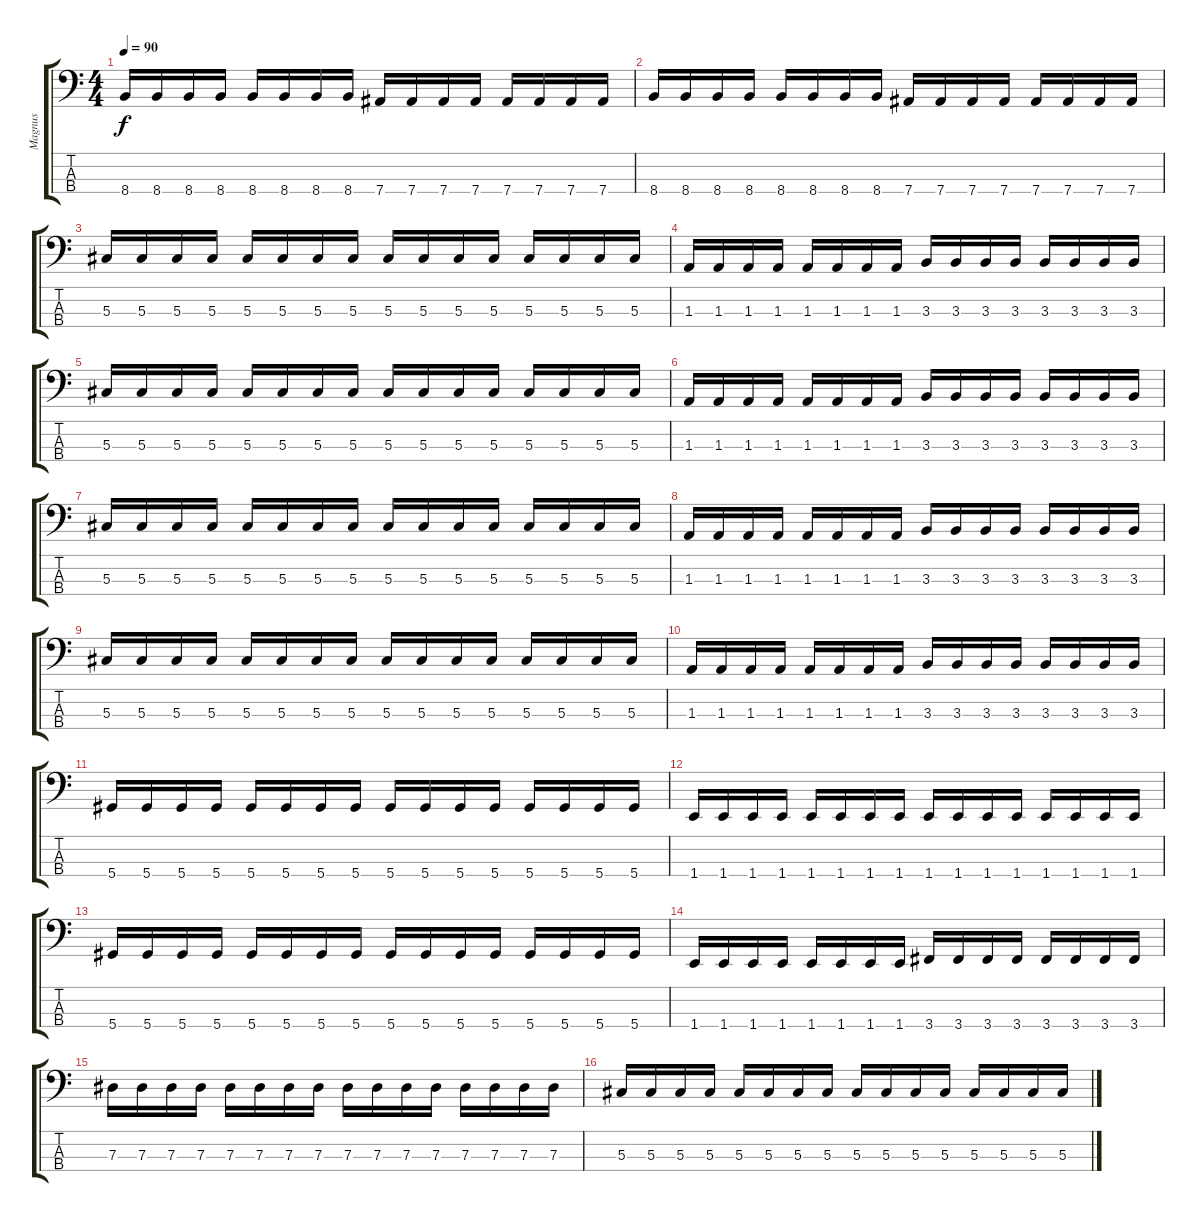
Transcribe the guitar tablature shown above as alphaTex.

\track ("Magnus" "Magnus") {instrument electricbassfinger}
\staff {score tabs}
\tuning (Gb2 Db2 Ab1 Eb1) {hide}
\ts (4 4)
\tempo 90
\clef f4
\ks c
8.4.16{dy f} 8.4.16 8.4.16 8.4.16 8.4.16 8.4.16 8.4.16 8.4.16 7.4.16 7.4.16 7.4.16 7.4.16 7.4.16 7.4.16 7.4.16 7.4.16 |
8.4.16 8.4.16 8.4.16 8.4.16 8.4.16 8.4.16 8.4.16 8.4.16 7.4.16 7.4.16 7.4.16 7.4.16 7.4.16 7.4.16 7.4.16 7.4.16 |
5.3.16 5.3.16 5.3.16 5.3.16 5.3.16 5.3.16 5.3.16 5.3.16 5.3.16 5.3.16 5.3.16 5.3.16 5.3.16 5.3.16 5.3.16 5.3.16 |
1.3.16 1.3.16 1.3.16 1.3.16 1.3.16 1.3.16 1.3.16 1.3.16 3.3.16 3.3.16 3.3.16 3.3.16 3.3.16 3.3.16 3.3.16 3.3.16 |
5.3.16 5.3.16 5.3.16 5.3.16 5.3.16 5.3.16 5.3.16 5.3.16 5.3.16 5.3.16 5.3.16 5.3.16 5.3.16 5.3.16 5.3.16 5.3.16 |
1.3.16 1.3.16 1.3.16 1.3.16 1.3.16 1.3.16 1.3.16 1.3.16 3.3.16 3.3.16 3.3.16 3.3.16 3.3.16 3.3.16 3.3.16 3.3.16 |
5.3.16 5.3.16 5.3.16 5.3.16 5.3.16 5.3.16 5.3.16 5.3.16 5.3.16 5.3.16 5.3.16 5.3.16 5.3.16 5.3.16 5.3.16 5.3.16 |
1.3.16 1.3.16 1.3.16 1.3.16 1.3.16 1.3.16 1.3.16 1.3.16 3.3.16 3.3.16 3.3.16 3.3.16 3.3.16 3.3.16 3.3.16 3.3.16 |
5.3.16 5.3.16 5.3.16 5.3.16 5.3.16 5.3.16 5.3.16 5.3.16 5.3.16 5.3.16 5.3.16 5.3.16 5.3.16 5.3.16 5.3.16 5.3.16 |
1.3.16 1.3.16 1.3.16 1.3.16 1.3.16 1.3.16 1.3.16 1.3.16 3.3.16 3.3.16 3.3.16 3.3.16 3.3.16 3.3.16 3.3.16 3.3.16 |
5.4.16 5.4.16 5.4.16 5.4.16 5.4.16 5.4.16 5.4.16 5.4.16 5.4.16 5.4.16 5.4.16 5.4.16 5.4.16 5.4.16 5.4.16 5.4.16 |
1.4.16 1.4.16 1.4.16 1.4.16 1.4.16 1.4.16 1.4.16 1.4.16 1.4.16 1.4.16 1.4.16 1.4.16 1.4.16 1.4.16 1.4.16 1.4.16 |
5.4.16 5.4.16 5.4.16 5.4.16 5.4.16 5.4.16 5.4.16 5.4.16 5.4.16 5.4.16 5.4.16 5.4.16 5.4.16 5.4.16 5.4.16 5.4.16 |
1.4.16 1.4.16 1.4.16 1.4.16 1.4.16 1.4.16 1.4.16 1.4.16 3.4.16 3.4.16 3.4.16 3.4.16 3.4.16 3.4.16 3.4.16 3.4.16 |
7.3.16 7.3.16 7.3.16 7.3.16 7.3.16 7.3.16 7.3.16 7.3.16 7.3.16 7.3.16 7.3.16 7.3.16 7.3.16 7.3.16 7.3.16 7.3.16 |
5.3.16 5.3.16 5.3.16 5.3.16 5.3.16 5.3.16 5.3.16 5.3.16 5.3.16 5.3.16 5.3.16 5.3.16 5.3.16 5.3.16 5.3.16 5.3.16
